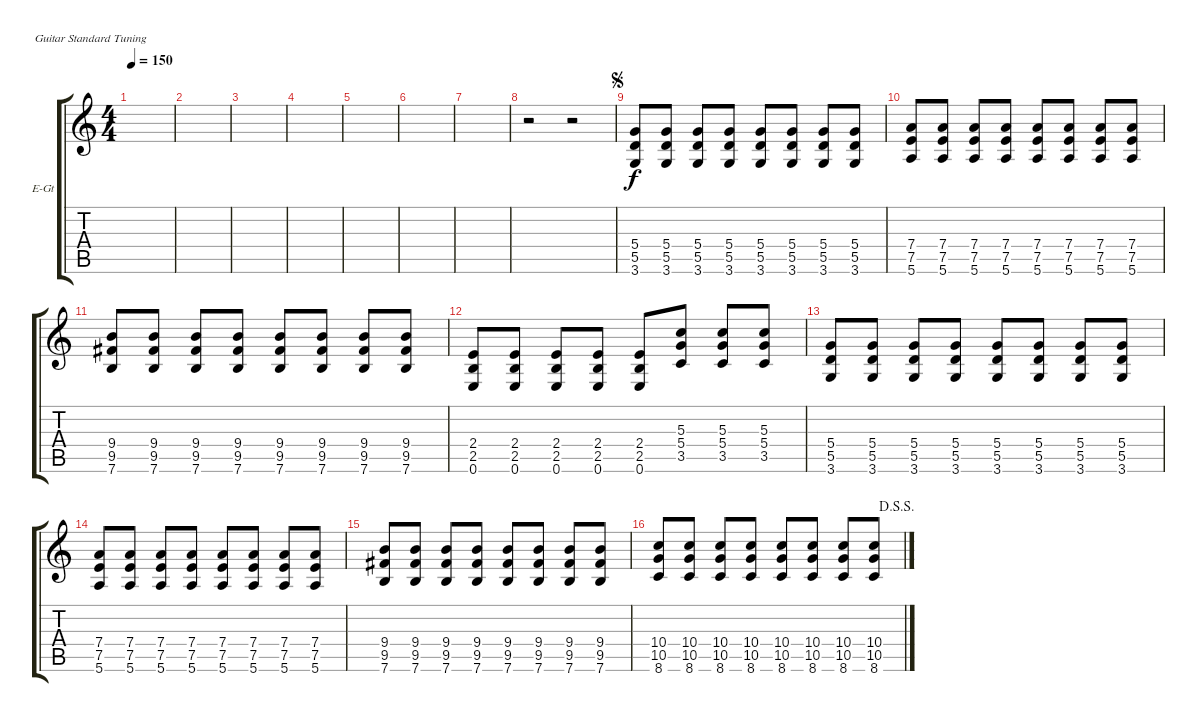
\bracketExtendMode groupsimilarinstruments
\firstSystemTrackNameOrientation horizontal
\otherSystemsTrackNameOrientation horizontal
\track ("Electric Guitar" "E-Gt") {instrument distortionguitar}
\staff {score tabs}
\tuning (E4 B3 G3 D3 A2 E2)
\ts (4 4)
\tempo 150
\clef g2
\scale
0.485477
\ks c
|
\scale
0.257261 |
\scale
0.257261 |
\scale
0.333333 |
\scale
0.333333 |
\scale
0.333333 |
\scale
0.333333 |
\scale
0.333333 r.2 r.2 |
\jump segno
\scale
0.333333 (3.6 5.5 5.4).8 (3.6 5.5 5.4).8 (3.6 5.5 5.4).8 (3.6 5.5 5.4).8 (3.6 5.5 5.4).8 (3.6 5.5 5.4).8 (3.6 5.5 5.4).8 (3.6 5.5 5.4).8 |
\scale
0.333333 (5.6 7.5 7.4).8 (5.6 7.5 7.4).8 (5.6 7.5 7.4).8 (5.6 7.5 7.4).8 (5.6 7.5 7.4).8 (5.6 7.5 7.4).8 (5.6 7.5 7.4).8 (5.6 7.5 7.4).8 |
\scale
0.333333 (7.6 9.5 9.4).8 (7.6 9.5 9.4).8 (7.6 9.5 9.4).8 (7.6 9.5 9.4).8 (7.6 9.5 9.4).8 (7.6 9.5 9.4).8 (7.6 9.5 9.4).8 (7.6 9.5 9.4).8 |
\scale
0.333333 (0.6 2.5 2.4).8 (0.6 2.5 2.4).8 (0.6 2.5 2.4).8 (0.6 2.5 2.4).8 (2.5 2.4 0.6).8 (3.5 5.4 5.3).8 (3.5 5.4 5.3).8 (3.5 5.4 5.3).8 |
\scale
0.333333 (3.6 5.5 5.4).8 (3.6 5.5 5.4).8 (3.6 5.5 5.4).8 (3.6 5.5 5.4).8 (3.6 5.5 5.4).8 (3.6 5.5 5.4).8 (3.6 5.5 5.4).8 (3.6 5.5 5.4).8 |
\scale
0.333333 (5.6 7.5 7.4).8 (5.6 7.5 7.4).8 (5.6 7.5 7.4).8 (5.6 7.5 7.4).8 (5.6 7.5 7.4).8 (5.6 7.5 7.4).8 (5.6 7.5 7.4).8 (5.6 7.5 7.4).8 |
\scale
0.333333 (7.6 9.5 9.4).8 (7.6 9.5 9.4).8 (7.6 9.5 9.4).8 (7.6 9.5 9.4).8 (7.6 9.5 9.4).8 (7.6 9.5 9.4).8 (7.6 9.5 9.4).8 (7.6 9.5 9.4).8 |
\jump dalsegnosegno
\scale
0.313131 (8.6 10.5 10.4).8 (8.6 10.5 10.4).8 (8.6 10.5 10.4).8 (8.6 10.5 10.4).8 (8.6 10.5 10.4).8 (8.6 10.5 10.4).8 (8.6 10.5 10.4).8 (8.6 10.5 10.4).8
